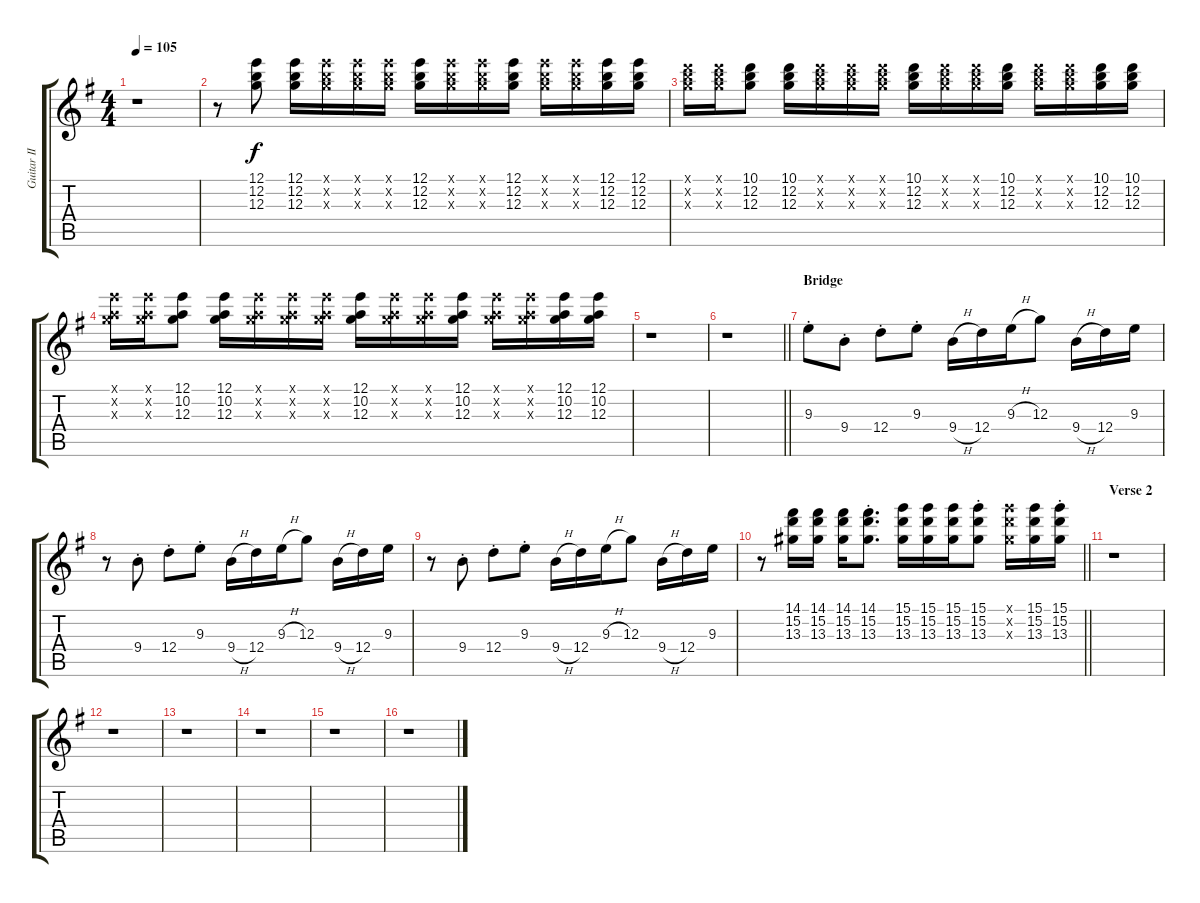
\track ("Guitar II" "Guitar II") {instrument electricguitarclean}
\staff {score tabs}
\tuning (E4 B3 G3 D3 A2 E2) {hide}
\ts (4 4)
\tempo 105
\clef g2
\ks g
r.1{dy f} |
r.8 (12.1 12.2 12.3).8 (12.1 12.2 12.3).16 (12.1{x} 12.2{x} 12.3{x}).16 (12.1{x} 12.2{x} 12.3{x}).16 (12.1{x} 12.2{x} 12.3{x}).16 (12.1 12.2 12.3).16 (12.1{x} 12.2{x} 12.3{x}).16 (12.1{x} 12.2{x} 12.3{x}).16 (12.1 12.2 12.3).16 (12.1{x} 12.2{x} 12.3{x}).16 (12.1{x} 12.2{x} 12.3{x}).16 (12.1 12.2 12.3).16 (12.1 12.2 12.3).16 |
(10.1{x} 12.2{x} 12.3{x}).16 (10.1{x} 12.2{x} 12.3{x}).16 (10.1 12.2 12.3).8 (10.1 12.2 12.3).16 (10.1{x} 12.2{x} 12.3{x}).16 (10.1{x} 12.2{x} 12.3{x}).16 (10.1{x} 12.2{x} 12.3{x}).16 (10.1 12.2 12.3).16 (10.1{x} 12.2{x} 12.3{x}).16 (10.1{x} 12.2{x} 12.3{x}).16 (10.1 12.2 12.3).16 (10.1{x} 12.2{x} 12.3{x}).16 (10.1{x} 12.2{x} 12.3{x}).16 (10.1 12.2 12.3).16 (10.1 12.2 12.3).16 |
(12.1{x} 10.2{x} 12.3{x}).16 (12.1{x} 10.2{x} 12.3{x}).16 (12.1 10.2 12.3).8 (12.1 10.2 12.3).16 (12.1{x} 10.2{x} 12.3{x}).16 (12.1{x} 10.2{x} 12.3{x}).16 (12.1{x} 10.2{x} 12.3{x}).16 (12.1 10.2 12.3).16 (12.1{x} 10.2{x} 12.3{x}).16 (12.1{x} 10.2{x} 12.3{x}).16 (12.1 10.2 12.3).16 (12.1{x} 10.2{x} 12.3{x}).16 (12.1{x} 10.2{x} 12.3{x}).16 (12.1 10.2 12.3).16 (12.1 10.2 12.3).16 |
r.1 |
\barLineRight lightlight
r.1 |
\section ("" "Bridge")
9.3{st}.8 9.4{st}.8 12.4{st}.8 9.3{st}.8 9.4{h}.16 12.4.16 9.3{h}.16 12.3.8 9.4{h}.16 12.4.16 9.3.16 |
r.8 9.4{st}.8 12.4{st}.8 9.3{st}.8 9.4{h}.16 12.4.16 9.3{h}.16 12.3.8 9.4{h}.16 12.4.16 9.3.16 |
r.8 9.4{st}.8 12.4{st}.8 9.3{st}.8 9.4{h}.16 12.4.16 9.3{h}.16 12.3.8 9.4{h}.16 12.4.16 9.3.16 |
\barLineRight lightlight
r.8 (14.1 15.2 13.3).16 (14.1 15.2 13.3).16 (14.1 15.2 13.3).16 (14.1{st} 15.2{st} 13.3{st}).8{d} (15.1 15.2 13.3).16 (15.1 15.2 13.3).16 (15.1 15.2 13.3).16 (15.1{st} 15.2{st} 13.3{st}).8 (15.1{x} 15.2{x} 13.3{x}).16 (15.1 15.2 13.3).16 (15.1{st} 15.2{st} 13.3{st}).16 |
\section ("" "Verse 2")
r.1 |
r.1 |
r.1 |
r.1 |
r.1 |
r.1
